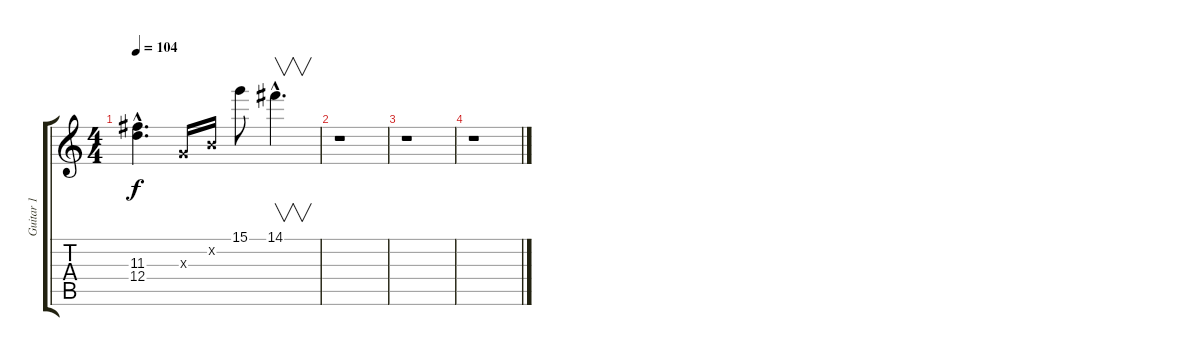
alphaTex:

\track ("Guitar 1" "Guitar 1") {instrument distortionguitar}
\staff {score tabs}
\tuning (E4 B3 G3 D3 A2 E2) {hide}
\ts (4 4)
\tempo 104
\clef g2
\ks c
(11.3{hac t} 12.4{hac t}).4{d dy f} 0.3{x}.16 0.2{x}.16 15.1.8 14.1{hac}.4{v d} |
r.1 |
r.1 |
r.1
